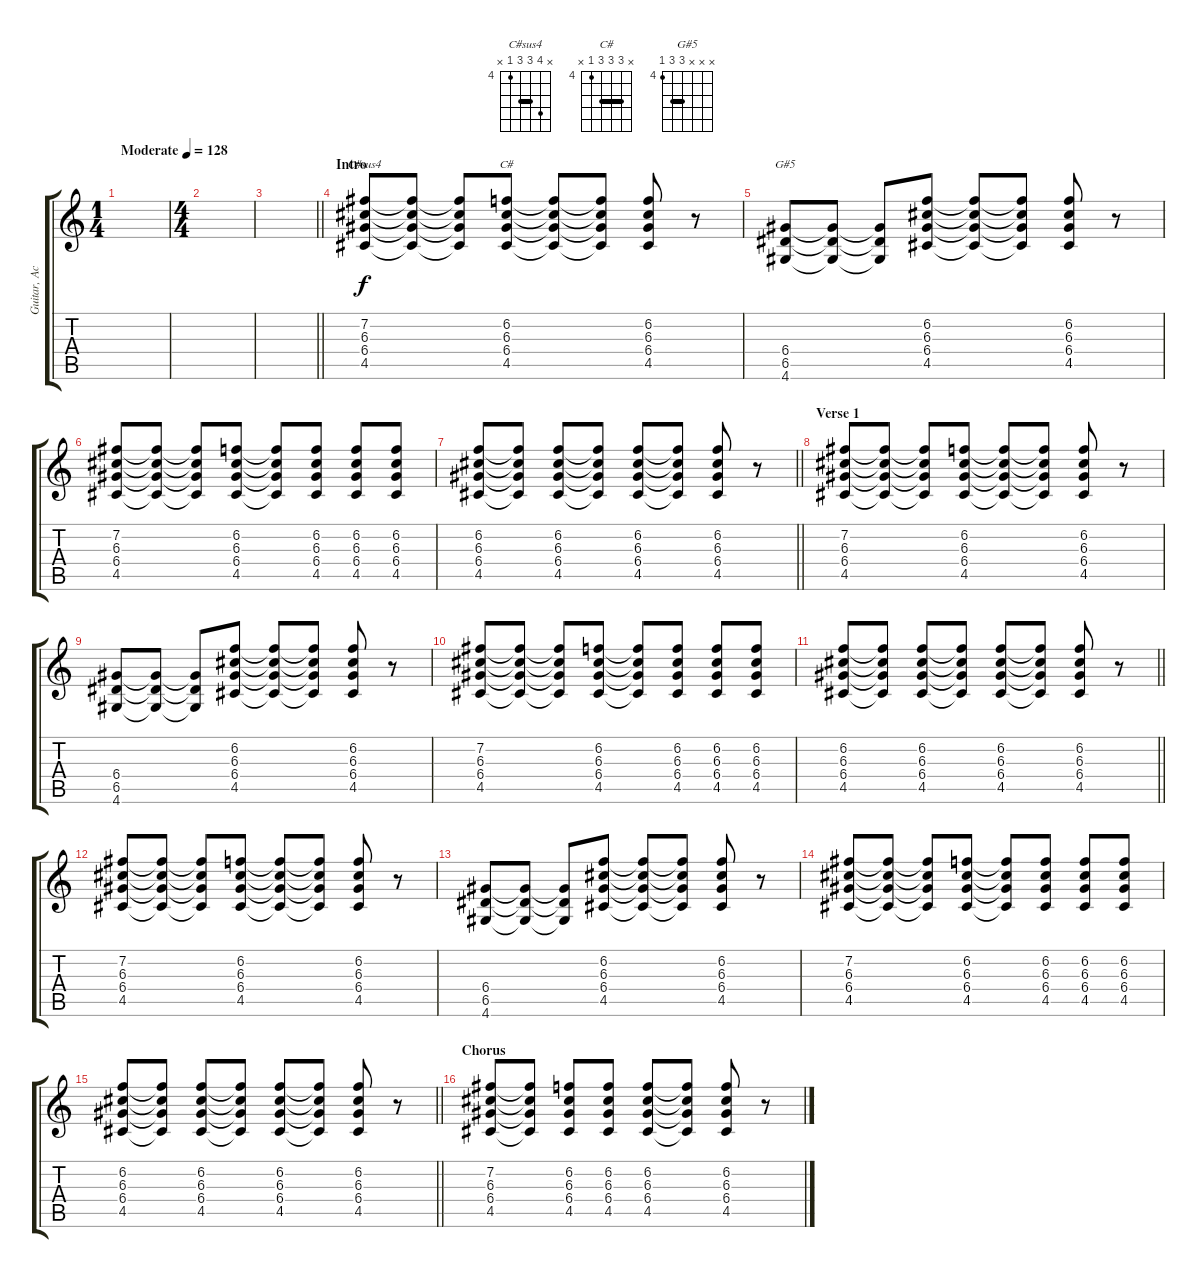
\track ("Guitar, Acoustic" "Guitar, Ac") {instrument acousticguitarsteel}
\staff {score tabs}
\tuning (E4 B3 G3 D3 A2 E2) {hide}
\chord ("C#sus4" x 7 6 6 4 x) {firstfret 4 barre 6}
\chord ("C#" x 6 6 6 4 x) {firstfret 4 barre 6}
\chord ("G#5" x x x 6 6 4) {firstfret 4 barre 6}
\ts (1 4)
\tempo (128 "Moderate")
\clef g2
\ks c
|
\ts (4 4)
|
\barLineRight lightlight
|
\section ("" "Intro")
(7.2 6.3 6.4 4.5).8{ch "C#sus4"} (7.2{t} 6.3{t} 6.4{t} 4.5{t}).8 (7.2{t} 6.3{t} 6.4{t} 4.5{t}).8 (6.2 6.3 6.4 4.5).8{ch "C#"} (6.2{t} 6.3{t} 6.4{t} 4.5{t}).8 (6.2{t} 6.3{t} 6.4{t} 4.5{t}).8 (6.2 6.3 6.4 4.5).8 r.8 |
(6.4 6.5 4.6).8{ch "G#5"} (6.4{t} 6.5{t} 4.6{t}).8 (6.4{t} 6.5{t} 4.6{t}).8 (6.2 6.3 6.4 4.5).8 (6.2{t} 6.3{t} 6.4{t} 4.5{t}).8 (6.2{t} 6.3{t} 6.4{t} 4.5{t}).8 (6.2 6.3 6.4 4.5).8 r.8 |
(7.2 6.3 6.4 4.5).8 (7.2{t} 6.3{t} 6.4{t} 4.5{t}).8 (7.2{t} 6.3{t} 6.4{t} 4.5{t}).8 (6.2 6.3 6.4 4.5).8 (6.2{t} 6.3{t} 6.4{t} 4.5{t}).8 (6.2 6.3 6.4 4.5).8 (6.2 6.3 6.4 4.5).8 (6.2 6.3 6.4 4.5).8 |
\barLineRight lightlight
(6.2 6.3 6.4 4.5).8 (6.2{t} 6.3{t} 6.4{t} 4.5{t}).8 (6.2 6.3 6.4 4.5).8 (6.2{t} 6.3{t} 6.4{t} 4.5{t}).8 (6.2 6.3 6.4 4.5).8 (6.2{t} 6.3{t} 6.4{t} 4.5{t}).8 (6.2 6.3 6.4 4.5).8 r.8 |
\section ("" "Verse 1")
(7.2 6.3 6.4 4.5).8 (7.2{t} 6.3{t} 6.4{t} 4.5{t}).8 (7.2{t} 6.3{t} 6.4{t} 4.5{t}).8 (6.2 6.3 6.4 4.5).8 (6.2{t} 6.3{t} 6.4{t} 4.5{t}).8 (6.2{t} 6.3{t} 6.4{t} 4.5{t}).8 (6.2 6.3 6.4 4.5).8 r.8 |
(6.4 6.5 4.6).8 (6.4{t} 6.5{t} 4.6{t}).8 (6.4{t} 6.5{t} 4.6{t}).8 (6.2 6.3 6.4 4.5).8 (6.2{t} 6.3{t} 6.4{t} 4.5{t}).8 (6.2{t} 6.3{t} 6.4{t} 4.5{t}).8 (6.2 6.3 6.4 4.5).8 r.8 |
(7.2 6.3 6.4 4.5).8 (7.2{t} 6.3{t} 6.4{t} 4.5{t}).8 (7.2{t} 6.3{t} 6.4{t} 4.5{t}).8 (6.2 6.3 6.4 4.5).8 (6.2{t} 6.3{t} 6.4{t} 4.5{t}).8 (6.2 6.3 6.4 4.5).8 (6.2 6.3 6.4 4.5).8 (6.2 6.3 6.4 4.5).8 |
\barLineRight lightlight
(6.2 6.3 6.4 4.5).8 (6.2{t} 6.3{t} 6.4{t} 4.5{t}).8 (6.2 6.3 6.4 4.5).8 (6.2{t} 6.3{t} 6.4{t} 4.5{t}).8 (6.2 6.3 6.4 4.5).8 (6.2{t} 6.3{t} 6.4{t} 4.5{t}).8 (6.2 6.3 6.4 4.5).8 r.8 |
(7.2 6.3 6.4 4.5).8 (7.2{t} 6.3{t} 6.4{t} 4.5{t}).8 (7.2{t} 6.3{t} 6.4{t} 4.5{t}).8 (6.2 6.3 6.4 4.5).8 (6.2{t} 6.3{t} 6.4{t} 4.5{t}).8 (6.2{t} 6.3{t} 6.4{t} 4.5{t}).8 (6.2 6.3 6.4 4.5).8 r.8 |
(6.4 6.5 4.6).8 (6.4{t} 6.5{t} 4.6{t}).8 (6.4{t} 6.5{t} 4.6{t}).8 (6.2 6.3 6.4 4.5).8 (6.2{t} 6.3{t} 6.4{t} 4.5{t}).8 (6.2{t} 6.3{t} 6.4{t} 4.5{t}).8 (6.2 6.3 6.4 4.5).8 r.8 |
(7.2 6.3 6.4 4.5).8 (7.2{t} 6.3{t} 6.4{t} 4.5{t}).8 (7.2{t} 6.3{t} 6.4{t} 4.5{t}).8 (6.2 6.3 6.4 4.5).8 (6.2{t} 6.3{t} 6.4{t} 4.5{t}).8 (6.2 6.3 6.4 4.5).8 (6.2 6.3 6.4 4.5).8 (6.2 6.3 6.4 4.5).8 |
\barLineRight lightlight
(6.2 6.3 6.4 4.5).8 (6.2{t} 6.3{t} 6.4{t} 4.5{t}).8 (6.2 6.3 6.4 4.5).8 (6.2{t} 6.3{t} 6.4{t} 4.5{t}).8 (6.2 6.3 6.4 4.5).8 (6.2{t} 6.3{t} 6.4{t} 4.5{t}).8 (6.2 6.3 6.4 4.5).8 r.8 |
\section ("" "Chorus")
(7.2 6.3 6.4 4.5).8 (7.2{t} 6.3{t} 6.4{t} 4.5{t}).8 (6.2 6.3 6.4 4.5).8 (6.2 6.3 6.4 4.5).8 (6.2 6.3 6.4 4.5).8 (6.2{t} 6.3{t} 6.4{t} 4.5{t}).8 (6.2 6.3 6.4 4.5).8 r.8
